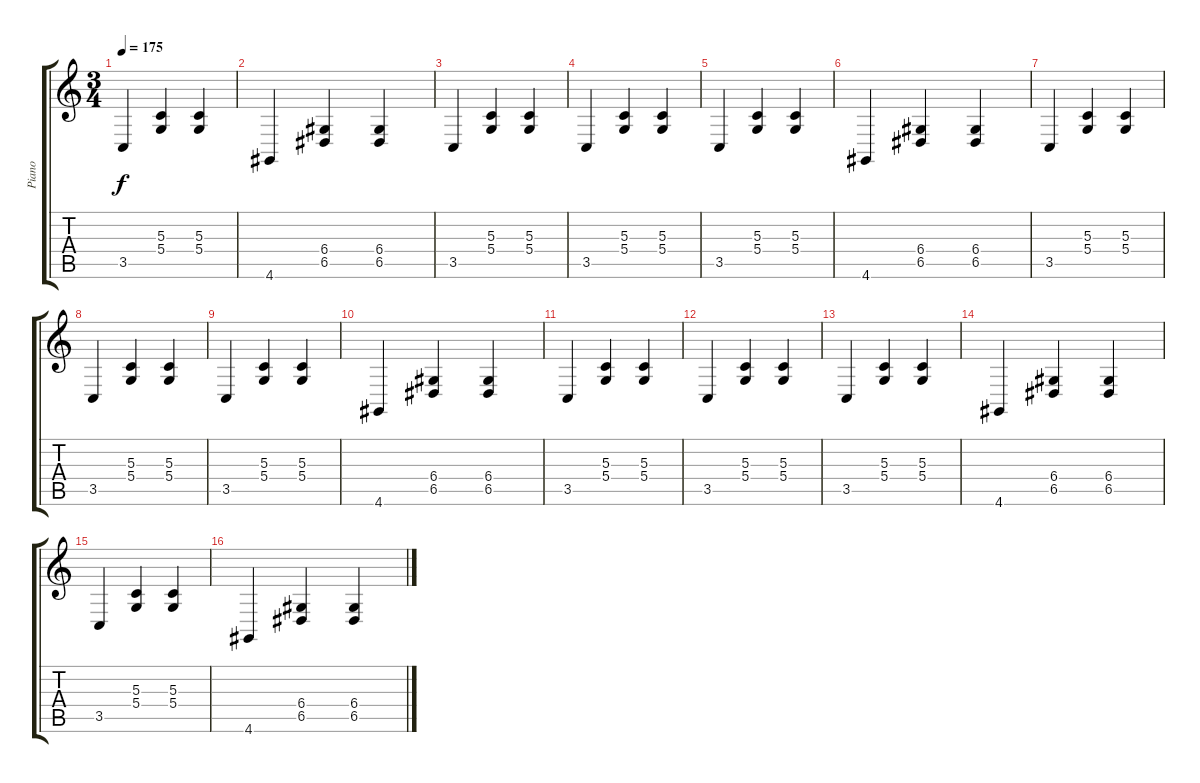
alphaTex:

\track ("Piano" "Piano") {instrument acousticgrandpiano}
\staff {score tabs}
\tuning (E4 B3 G3 D3 A2 E2) {hide}
\ts (3 4)
\tempo 175
\clef g2
\ks c
3.5.4{dy f} (5.3 5.4).4 (5.3 5.4).4 |
4.6.4 (6.4 6.5).4 (6.4 6.5).4 |
3.5.4 (5.3 5.4).4 (5.3 5.4).4 |
3.5.4 (5.3 5.4).4 (5.3 5.4).4 |
3.5.4 (5.3 5.4).4 (5.3 5.4).4 |
4.6.4 (6.4 6.5).4 (6.4 6.5).4 |
3.5.4 (5.3 5.4).4 (5.3 5.4).4 |
3.5.4 (5.3 5.4).4 (5.3 5.4).4 |
3.5.4 (5.3 5.4).4 (5.3 5.4).4 |
4.6.4 (6.4 6.5).4 (6.4 6.5).4 |
3.5.4 (5.3 5.4).4 (5.3 5.4).4 |
3.5.4 (5.3 5.4).4 (5.3 5.4).4 |
3.5.4 (5.3 5.4).4 (5.3 5.4).4 |
4.6.4 (6.4 6.5).4 (6.4 6.5).4 |
3.5.4 (5.3 5.4).4 (5.3 5.4).4 |
4.6.4 (6.4 6.5).4 (6.4 6.5).4
